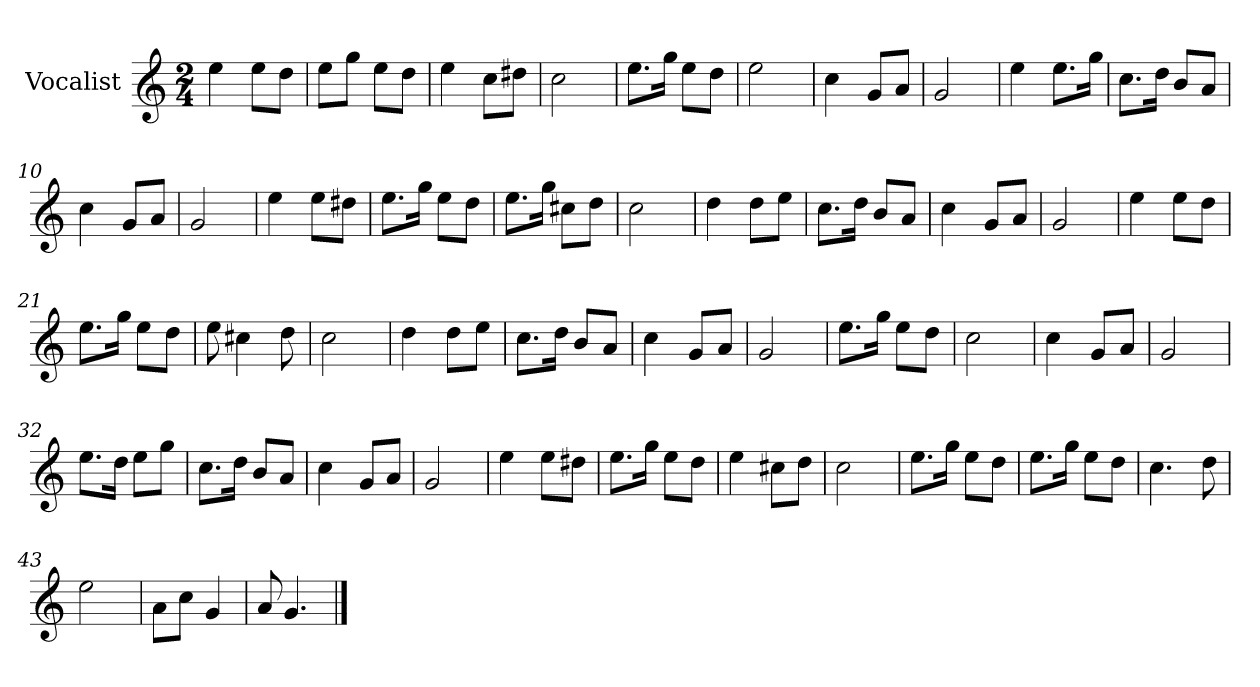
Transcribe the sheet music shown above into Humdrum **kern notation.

**kern
*part1
*staff1
*I"Vocalist
*k[]
*C:
*M2/4
=
4ee
8eeL
8ddJ
=1
8eeL
8ggJ
8eeL
8ddJ
=2
4ee
8ccL
8dd#XJ
=3
2cc
=4
8.eeL
16ggJk
8eeL
8ddJ
=5
2ee
=6
4cc
8gL
8aJ
=7
2g
=8
4ee
8.eeL
16ggJk
=9
8.ccL
16ddJk
8bL
8aJ
=10
4cc
8gL
8aJ
=11
2g
=12
4ee
8eeL
8dd#XJ
=13
8.eeL
16ggJk
8eeL
8ddJ
=14
8.eeL
16ggJk
8cc#XL
8ddJ
=15
2cc
=16
4dd
8ddL
8eeJ
=17
8.ccL
16ddJk
8bL
8aJ
=18
4cc
8gL
8aJ
=19
2g
=20
4ee
8eeL
8ddJ
=21
8.eeL
16ggJk
8eeL
8ddJ
=22
8ee
4cc#X
8dd
=23
2cc
=24
4dd
8ddL
8eeJ
=25
8.ccL
16ddJk
8bL
8aJ
=26
4cc
8gL
8aJ
=27
2g
=28
8.eeL
16ggJk
8eeL
8ddJ
=29
2cc
=30
4cc
8gL
8aJ
=31
2g
=32
8.eeL
16ddJk
8eeL
8ggJ
=33
8.ccL
16ddJk
8bL
8aJ
=34
4cc
8gL
8aJ
=35
2g
=36
4ee
8eeL
8dd#XJ
=37
8.eeL
16ggJk
8eeL
8ddJ
=38
4ee
8cc#XL
8ddJ
=39
2cc
=40
8.eeL
16ggJk
8eeL
8ddJ
=41
8.eeL
16ggJk
8eeL
8ddJ
=42
4.cc
8dd
=43
2ee
=44
8aL
8ccJ
4g
=45
8a
4.g
==
*-
